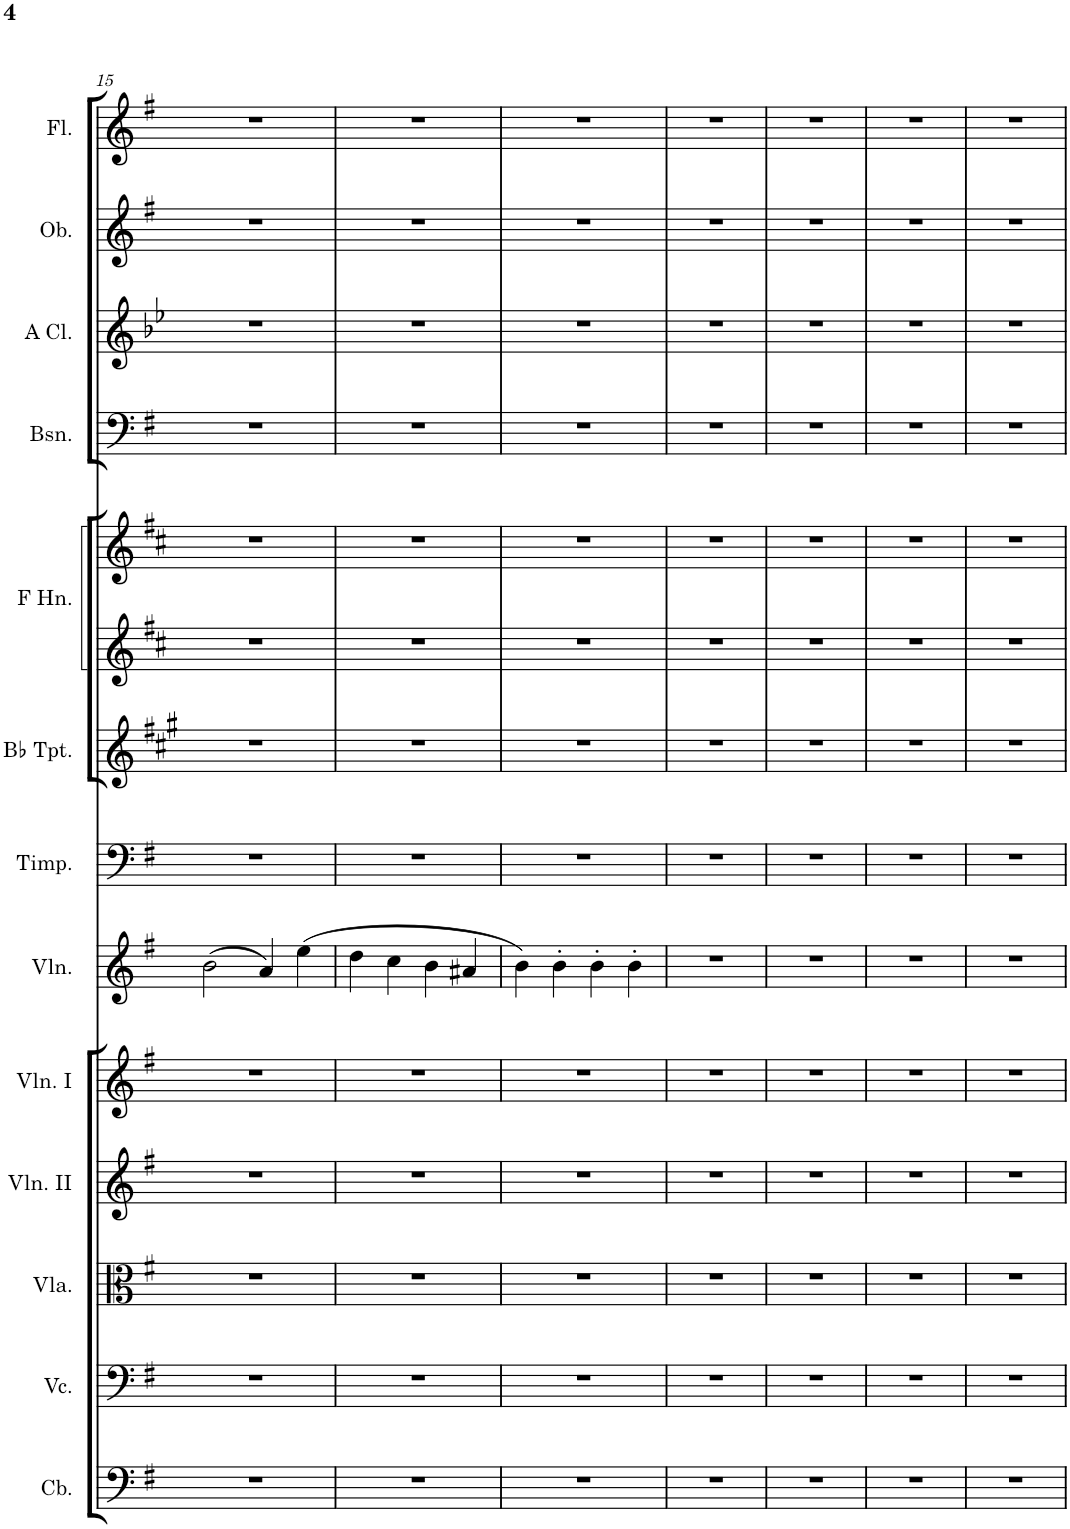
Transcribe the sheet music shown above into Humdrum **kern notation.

**kern	**kern	**kern	**kern	**kern	**kern	**kern	**kern	**kern	**kern	**kern	**kern	**kern	**kern
*part13	*part12	*part11	*part10	*part9	*part8	*part7	*part6	*part5	*part5	*part4	*part3	*part2	*part1
*staff14	*staff13	*staff12	*staff11	*staff10	*staff9	*staff8	*staff7	*staff6	*staff5	*staff4	*staff3	*staff2	*staff1
*I"Contrabasses	*I"Violoncellos	*I"Violas	*I"Violins II	*I"Violins I	*I"Violin Solo	*I"Timpani	*I"Trumpets in Bb	*I"Horns in F	*	*I"Bassoons	*I"Clarinets in A	*I"Oboes	*I"Flutes
*I'Cb.	*I'Vc.	*I'Vla.	*I'Vln. II	*I'Vln. I	*I'Vln.	*I'Timp.	*	*	*	*I'Bsn.	*	*I'Ob.	*I'Fl.
!!LO:PB:g=z
*clefF4	*clefF4	*clefC3	*clefG2	*clefG2	*clefG2	*clefF4	*clefG2	*clefG2	*clefG2	*clefF4	*clefG2	*clefG2	*clefG2
*Trd7c12	*	*	*	*	*	*	*Trd1c2	*Trd4c7	*Trd4c7	*	*Trd-4c-7	*	*
*k[f#]	*k[f#]	*k[f#]	*k[f#]	*k[f#]	*k[f#]	*k[f#]	*k[f#c#g#]	*k[f#c#]	*k[f#c#]	*k[f#]	*k[b-e-]	*k[f#]	*k[f#]
*M4/4	*M4/4	*M4/4	*M4/4	*M4/4	*M4/4	*M4/4	*M4/4	*M4/4	*M4/4	*M4/4	*M4/4	*M4/4	*M4/4
=15	=15	=15	=15	=15	=15	=15	=15	=15	=15	=15	=15	=15	=15
1r	1r	1r	1r	1r	(2b\	1r	1r	1r	1r	1r	1r	1r	1r
.	.	.	.	.	4a/)	.	.	.	.	.	.	.	.
.	.	.	.	.	(4ee\	.	.	.	.	.	.	.	.
=16	=16	=16	=16	=16	=16	=16	=16	=16	=16	=16	=16	=16	=16
1r	1r	1r	1r	1r	4dd\	1r	1r	1r	1r	1r	1r	1r	1r
.	.	.	.	.	4cc\	.	.	.	.	.	.	.	.
.	.	.	.	.	4b\	.	.	.	.	.	.	.	.
.	.	.	.	.	4a#X/	.	.	.	.	.	.	.	.
=17	=17	=17	=17	=17	=17	=17	=17	=17	=17	=17	=17	=17	=17
1r	1r	1r	1r	1r	4b\)	1r	1r	1r	1r	1r	1r	1r	1r
.	.	.	.	.	4b'\	.	.	.	.	.	.	.	.
.	.	.	.	.	4b'\	.	.	.	.	.	.	.	.
.	.	.	.	.	4b'\	.	.	.	.	.	.	.	.
=18	=18	=18	=18	=18	=18	=18	=18	=18	=18	=18	=18	=18	=18
1r	1r	1r	1r	1r	1r	1r	1r	1r	1r	1r	1r	1r	1r
=19	=19	=19	=19	=19	=19	=19	=19	=19	=19	=19	=19	=19	=19
1r	1r	1r	1r	1r	1r	1r	1r	1r	1r	1r	1r	1r	1r
=20	=20	=20	=20	=20	=20	=20	=20	=20	=20	=20	=20	=20	=20
1r	1r	1r	1r	1r	1r	1r	1r	1r	1r	1r	1r	1r	1r
=21	=21	=21	=21	=21	=21	=21	=21	=21	=21	=21	=21	=21	=21
1r	1r	1r	1r	1r	1r	1r	1r	1r	1r	1r	1r	1r	1r
=	=	=	=	=	=	=	=	=	=	=	=	=	=
*-	*-	*-	*-	*-	*-	*-	*-	*-	*-	*-	*-	*-	*-
